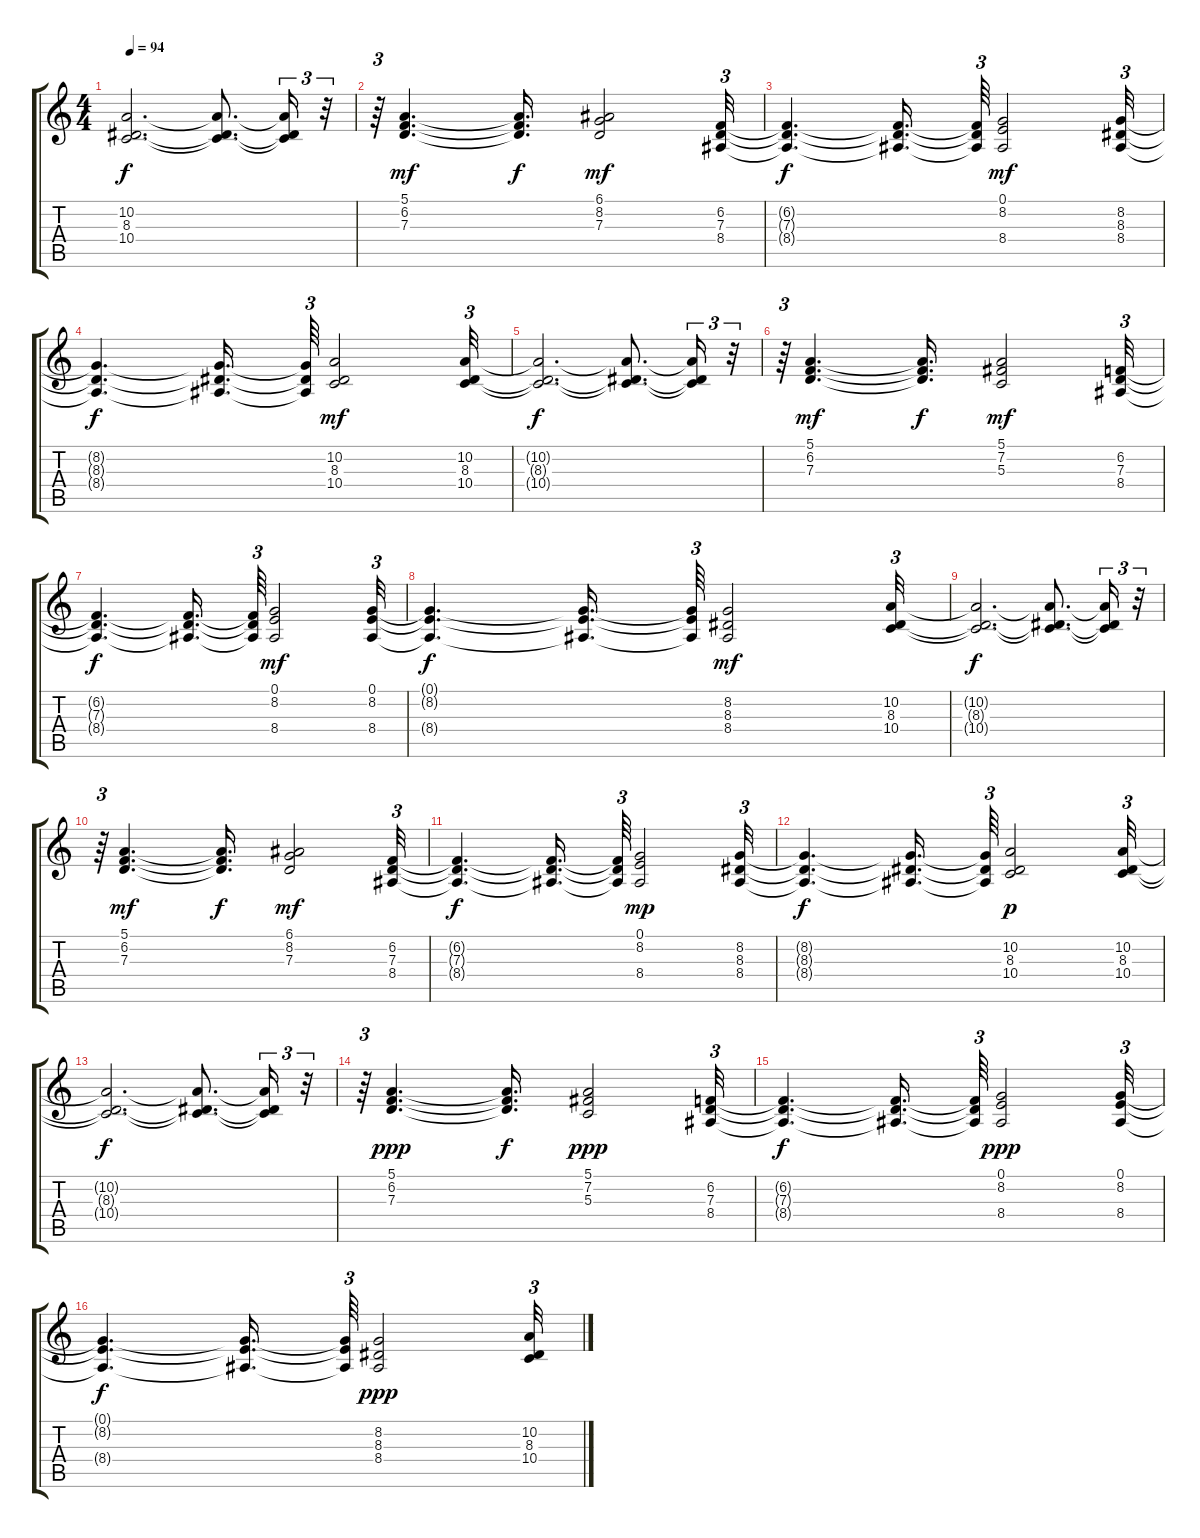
\track "" {instrument pad3polysynth}
\staff {score tabs}
\tuning (E4 B3 G3 D3 A2 E2) {hide}
\ts (4 4)
\tempo 94
\clef g2
\ks c
(10.2{t} 8.3{t} 10.4{t}).2{d dy f} (10.2{t} 8.3{t} 10.4{t}).8{d} (10.2{t} 8.3{t} 10.4{t}).16{tu (3 2)} r.32{tu (3 2)} |
r.64{tu (3 2)} (5.1 6.2 7.3).4{d dy mf instrument stringensemble1} (5.1{t} 6.2{t} 7.3{t}).16{d dy f} (6.1 8.2 7.3).2{dy mf} (6.2 7.3 8.4).32{tu (3 2)} |
(6.2{t} 7.3{t} 8.4{t}).4{d dy f} (6.2{t} 7.3{t} 8.4{t}).16{d} (6.2{t} 7.3{t} 8.4{t}).64{tu (3 2)} (0.1 8.2 8.4).2{dy mf} (8.2 8.3 8.4).32{tu (3 2)} |
(8.2{t} 8.3{t} 8.4{t}).4{d dy f} (8.2{t} 8.3{t} 8.4{t}).16{d} (8.2{t} 8.3{t} 8.4{t}).64{tu (3 2)} (10.2 8.3 10.4).2{dy mf} (10.2 8.3 10.4).32{tu (3 2)} |
(10.2{t} 8.3{t} 10.4{t}).2{d dy f} (10.2{t} 8.3{t} 10.4{t}).8{d} (10.2{t} 8.3{t} 10.4{t}).16{tu (3 2)} r.32{tu (3 2)} |
r.64{tu (3 2)} (5.1 6.2 7.3).4{d dy mf} (5.1{t} 6.2{t} 7.3{t}).16{d dy f} (5.1 7.2 5.3).2{dy mf} (6.2 7.3 8.4).32{tu (3 2)} |
(6.2{t} 7.3{t} 8.4{t}).4{d dy f} (6.2{t} 7.3{t} 8.4{t}).16{d} (6.2{t} 7.3{t} 8.4{t}).64{tu (3 2)} (0.1 8.2 8.4).2{dy mf} (0.1 8.2 8.4).32{tu (3 2)} |
(0.1{t} 8.2{t} 8.4{t}).4{d dy f} (0.1{t} 8.2{t} 8.4{t}).16{d} (0.1{t} 8.2{t} 8.4{t}).64{tu (3 2)} (8.2 8.3 8.4).2{dy mf} (10.2 8.3 10.4).32{tu (3 2)} |
(10.2{t} 8.3{t} 10.4{t}).2{d dy f} (10.2{t} 8.3{t} 10.4{t}).8{d} (10.2{t} 8.3{t} 10.4{t}).16{tu (3 2)} r.32{tu (3 2)} |
r.64{tu (3 2)} (5.1 6.2 7.3).4{d dy mf instrument stringensemble1} (5.1{t} 6.2{t} 7.3{t}).16{d dy f} (6.1 8.2 7.3).2{dy mf} (6.2 7.3 8.4).32{tu (3 2)} |
(6.2{t} 7.3{t} 8.4{t}).4{d dy f} (6.2{t} 7.3{t} 8.4{t}).16{d} (6.2{t} 7.3{t} 8.4{t}).64{tu (3 2)} (0.1 8.2 8.4).2{dy mp} (8.2 8.3 8.4).32{tu (3 2)} |
(8.2{t} 8.3{t} 8.4{t}).4{d dy f} (8.2{t} 8.3{t} 8.4{t}).16{d} (8.2{t} 8.3{t} 8.4{t}).64{tu (3 2)} (10.2 8.3 10.4).2{dy p} (10.2 8.3 10.4).32{tu (3 2)} |
(10.2{t} 8.3{t} 10.4{t}).2{d dy f} (10.2{t} 8.3{t} 10.4{t}).8{d} (10.2{t} 8.3{t} 10.4{t}).16{tu (3 2)} r.32{tu (3 2)} |
r.64{tu (3 2)} (5.1 6.2 7.3).4{d dy ppp} (5.1{t} 6.2{t} 7.3{t}).16{d dy f} (5.1 7.2 5.3).2{dy ppp} (6.2 7.3 8.4).32{tu (3 2)} |
(6.2{t} 7.3{t} 8.4{t}).4{d dy f} (6.2{t} 7.3{t} 8.4{t}).16{d} (6.2{t} 7.3{t} 8.4{t}).64{tu (3 2)} (0.1 8.2 8.4).2{dy ppp} (0.1 8.2 8.4).32{tu (3 2)} |
(0.1{t} 8.2{t} 8.4{t}).4{d dy f} (0.1{t} 8.2{t} 8.4{t}).16{d} (0.1{t} 8.2{t} 8.4{t}).64{tu (3 2)} (8.2 8.3 8.4).2{dy ppp} (10.2 8.3 10.4).32{tu (3 2)}
